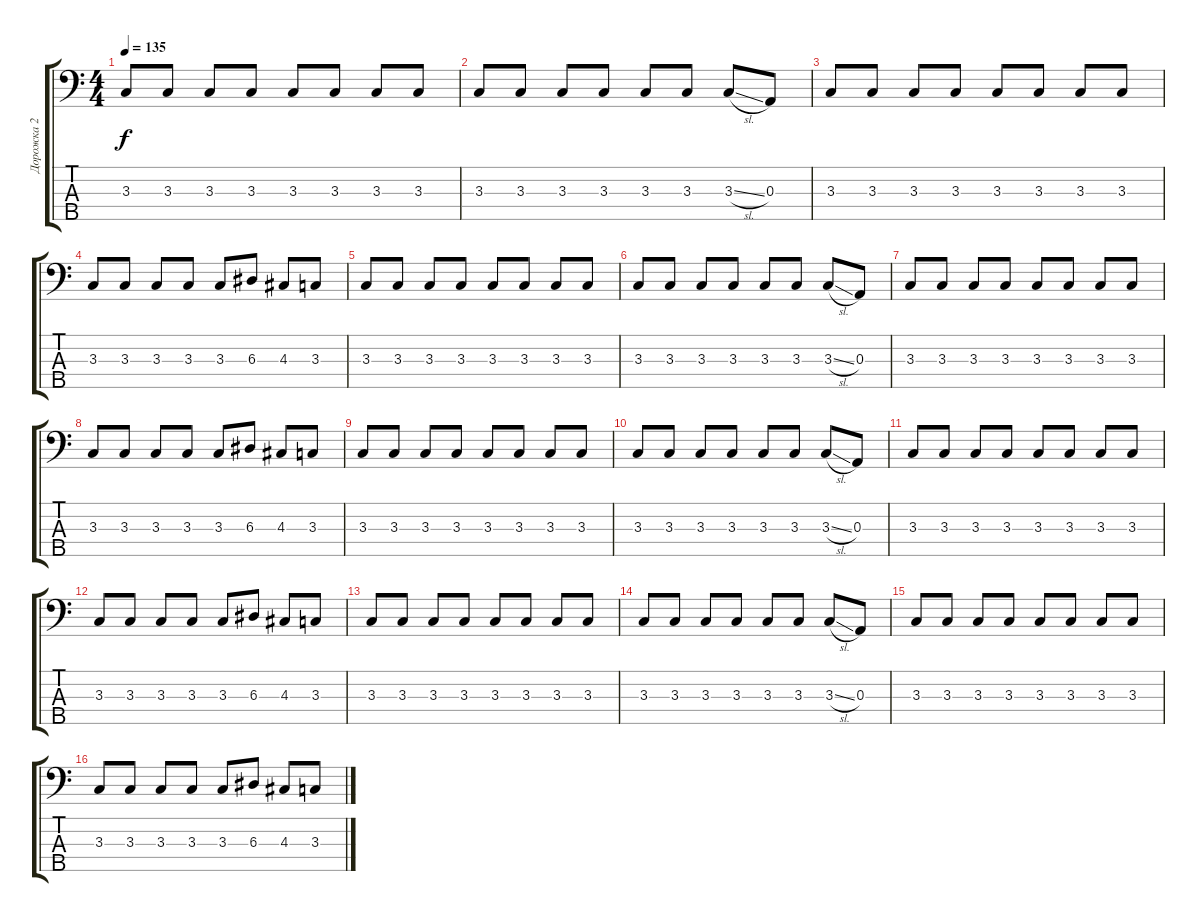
\track ("Дорожка 2" "Дорожка 2") {instrument electricbassfinger}
\staff {score tabs}
\tuning (G2 D2 A1 E1 B0) {hide}
\ts (4 4)
\tempo 135
\clef f4
\ks c
3.3.8{dy f} 3.3.8 3.3.8 3.3.8 3.3.8 3.3.8 3.3.8 3.3.8 |
3.3.8 3.3.8 3.3.8 3.3.8 3.3.8 3.3.8 3.3{sl}.8 0.3.8 |
3.3.8 3.3.8 3.3.8 3.3.8 3.3.8 3.3.8 3.3.8 3.3.8 |
3.3.8 3.3.8 3.3.8 3.3.8 3.3.8 6.3.8 4.3.8 3.3.8 |
3.3.8 3.3.8 3.3.8 3.3.8 3.3.8 3.3.8 3.3.8 3.3.8 |
3.3.8 3.3.8 3.3.8 3.3.8 3.3.8 3.3.8 3.3{sl}.8 0.3.8 |
3.3.8 3.3.8 3.3.8 3.3.8 3.3.8 3.3.8 3.3.8 3.3.8 |
3.3.8 3.3.8 3.3.8 3.3.8 3.3.8 6.3.8 4.3.8 3.3.8 |
3.3.8 3.3.8 3.3.8 3.3.8 3.3.8 3.3.8 3.3.8 3.3.8 |
3.3.8 3.3.8 3.3.8 3.3.8 3.3.8 3.3.8 3.3{sl}.8 0.3.8 |
3.3.8 3.3.8 3.3.8 3.3.8 3.3.8 3.3.8 3.3.8 3.3.8 |
3.3.8 3.3.8 3.3.8 3.3.8 3.3.8 6.3.8 4.3.8 3.3.8 |
3.3.8 3.3.8 3.3.8 3.3.8 3.3.8 3.3.8 3.3.8 3.3.8 |
3.3.8 3.3.8 3.3.8 3.3.8 3.3.8 3.3.8 3.3{sl}.8 0.3.8 |
3.3.8 3.3.8 3.3.8 3.3.8 3.3.8 3.3.8 3.3.8 3.3.8 |
3.3.8 3.3.8 3.3.8 3.3.8 3.3.8 6.3.8 4.3.8 3.3.8
